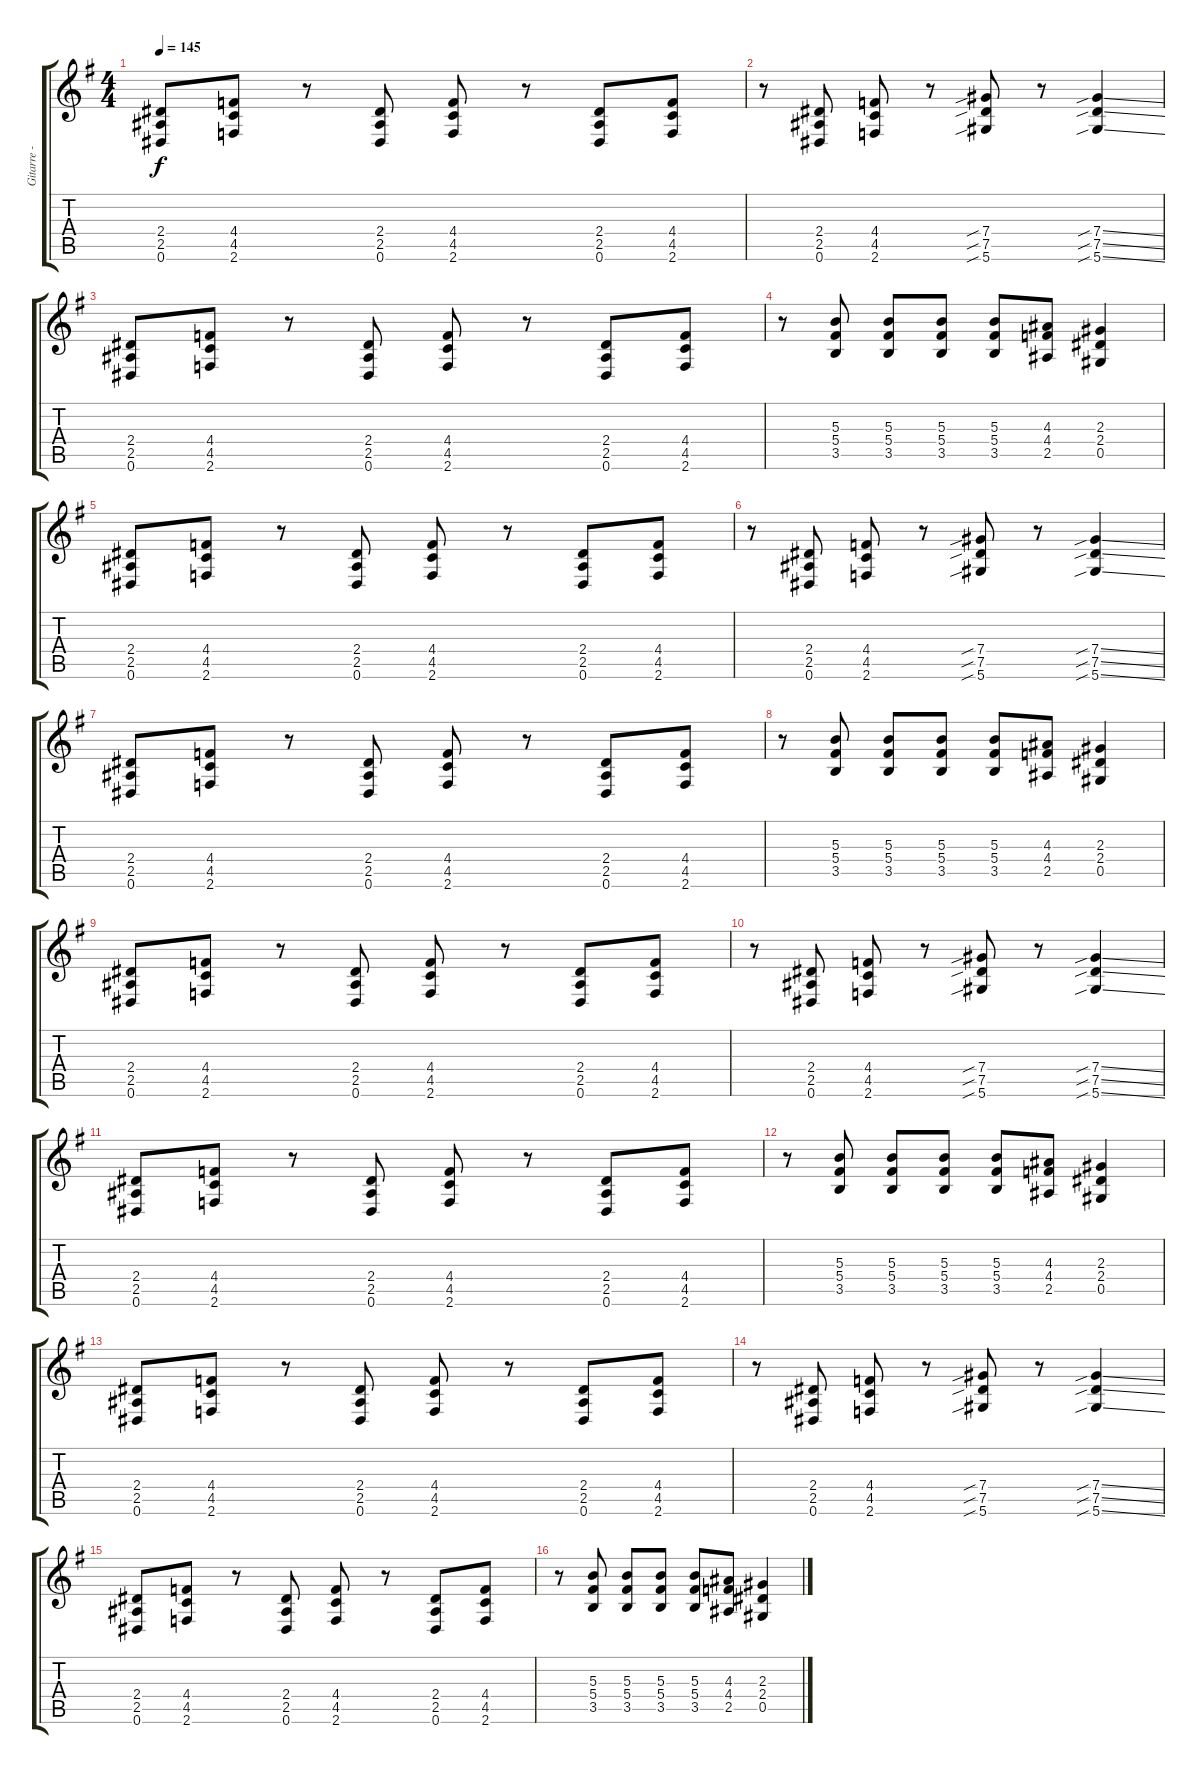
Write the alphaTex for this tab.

\track ("Gitarre - Rodrigo Gonzalez" "Gitarre - ") {instrument distortionguitar}
\staff {score tabs}
\tuning (Eb4 Bb3 Gb3 Db3 Ab2 Eb2) {hide}
\ts (4 4)
\tempo 145
\clef g2
\ks g
(2.4 2.5 0.6).8{dy f instrument distortionguitar} (4.4 4.5 2.6).8 r.8 (2.4 2.5 0.6).8 (4.4 4.5 2.6).8 r.8 (2.4 2.5 0.6).8 (4.4 4.5 2.6).8 |
r.8 (2.4 2.5 0.6).8 (4.4 4.5 2.6).8 r.8 (7.4{sib} 7.5{sib} 5.6{sib}).8 r.8 (7.4{sib ss} 7.5{sib ss} 5.6{sib ss}).4 |
(2.4 2.5 0.6).8 (4.4 4.5 2.6).8 r.8 (2.4 2.5 0.6).8 (4.4 4.5 2.6).8 r.8 (2.4 2.5 0.6).8 (4.4 4.5 2.6).8 |
r.8 (5.3 5.4 3.5).8 (5.3 5.4 3.5).8 (5.3 5.4 3.5).8 (5.3 5.4 3.5).8 (4.3 4.4 2.5).8 (2.3 2.4 0.5).4 |
(2.4 2.5 0.6).8 (4.4 4.5 2.6).8 r.8 (2.4 2.5 0.6).8 (4.4 4.5 2.6).8 r.8 (2.4 2.5 0.6).8 (4.4 4.5 2.6).8 |
r.8 (2.4 2.5 0.6).8 (4.4 4.5 2.6).8 r.8 (7.4{sib} 7.5{sib} 5.6{sib}).8 r.8 (7.4{sib ss} 7.5{sib ss} 5.6{sib ss}).4 |
(2.4 2.5 0.6).8 (4.4 4.5 2.6).8 r.8 (2.4 2.5 0.6).8 (4.4 4.5 2.6).8 r.8 (2.4 2.5 0.6).8 (4.4 4.5 2.6).8 |
r.8 (5.3 5.4 3.5).8 (5.3 5.4 3.5).8 (5.3 5.4 3.5).8 (5.3 5.4 3.5).8 (4.3 4.4 2.5).8 (2.3 2.4 0.5).4 |
(2.4 2.5 0.6).8 (4.4 4.5 2.6).8 r.8 (2.4 2.5 0.6).8 (4.4 4.5 2.6).8 r.8 (2.4 2.5 0.6).8 (4.4 4.5 2.6).8 |
r.8 (2.4 2.5 0.6).8 (4.4 4.5 2.6).8 r.8 (7.4{sib} 7.5{sib} 5.6{sib}).8 r.8 (7.4{sib ss} 7.5{sib ss} 5.6{sib ss}).4 |
(2.4 2.5 0.6).8 (4.4 4.5 2.6).8 r.8 (2.4 2.5 0.6).8 (4.4 4.5 2.6).8 r.8 (2.4 2.5 0.6).8 (4.4 4.5 2.6).8 |
r.8 (5.3 5.4 3.5).8 (5.3 5.4 3.5).8 (5.3 5.4 3.5).8 (5.3 5.4 3.5).8 (4.3 4.4 2.5).8 (2.3 2.4 0.5).4 |
(2.4 2.5 0.6).8 (4.4 4.5 2.6).8 r.8 (2.4 2.5 0.6).8 (4.4 4.5 2.6).8 r.8 (2.4 2.5 0.6).8 (4.4 4.5 2.6).8 |
r.8 (2.4 2.5 0.6).8 (4.4 4.5 2.6).8 r.8 (7.4{sib} 7.5{sib} 5.6{sib}).8 r.8 (7.4{sib ss} 7.5{sib ss} 5.6{sib ss}).4 |
(2.4 2.5 0.6).8 (4.4 4.5 2.6).8 r.8 (2.4 2.5 0.6).8 (4.4 4.5 2.6).8 r.8 (2.4 2.5 0.6).8 (4.4 4.5 2.6).8 |
r.8 (5.3 5.4 3.5).8 (5.3 5.4 3.5).8 (5.3 5.4 3.5).8 (5.3 5.4 3.5).8 (4.3 4.4 2.5).8 (2.3 2.4 0.5).4
